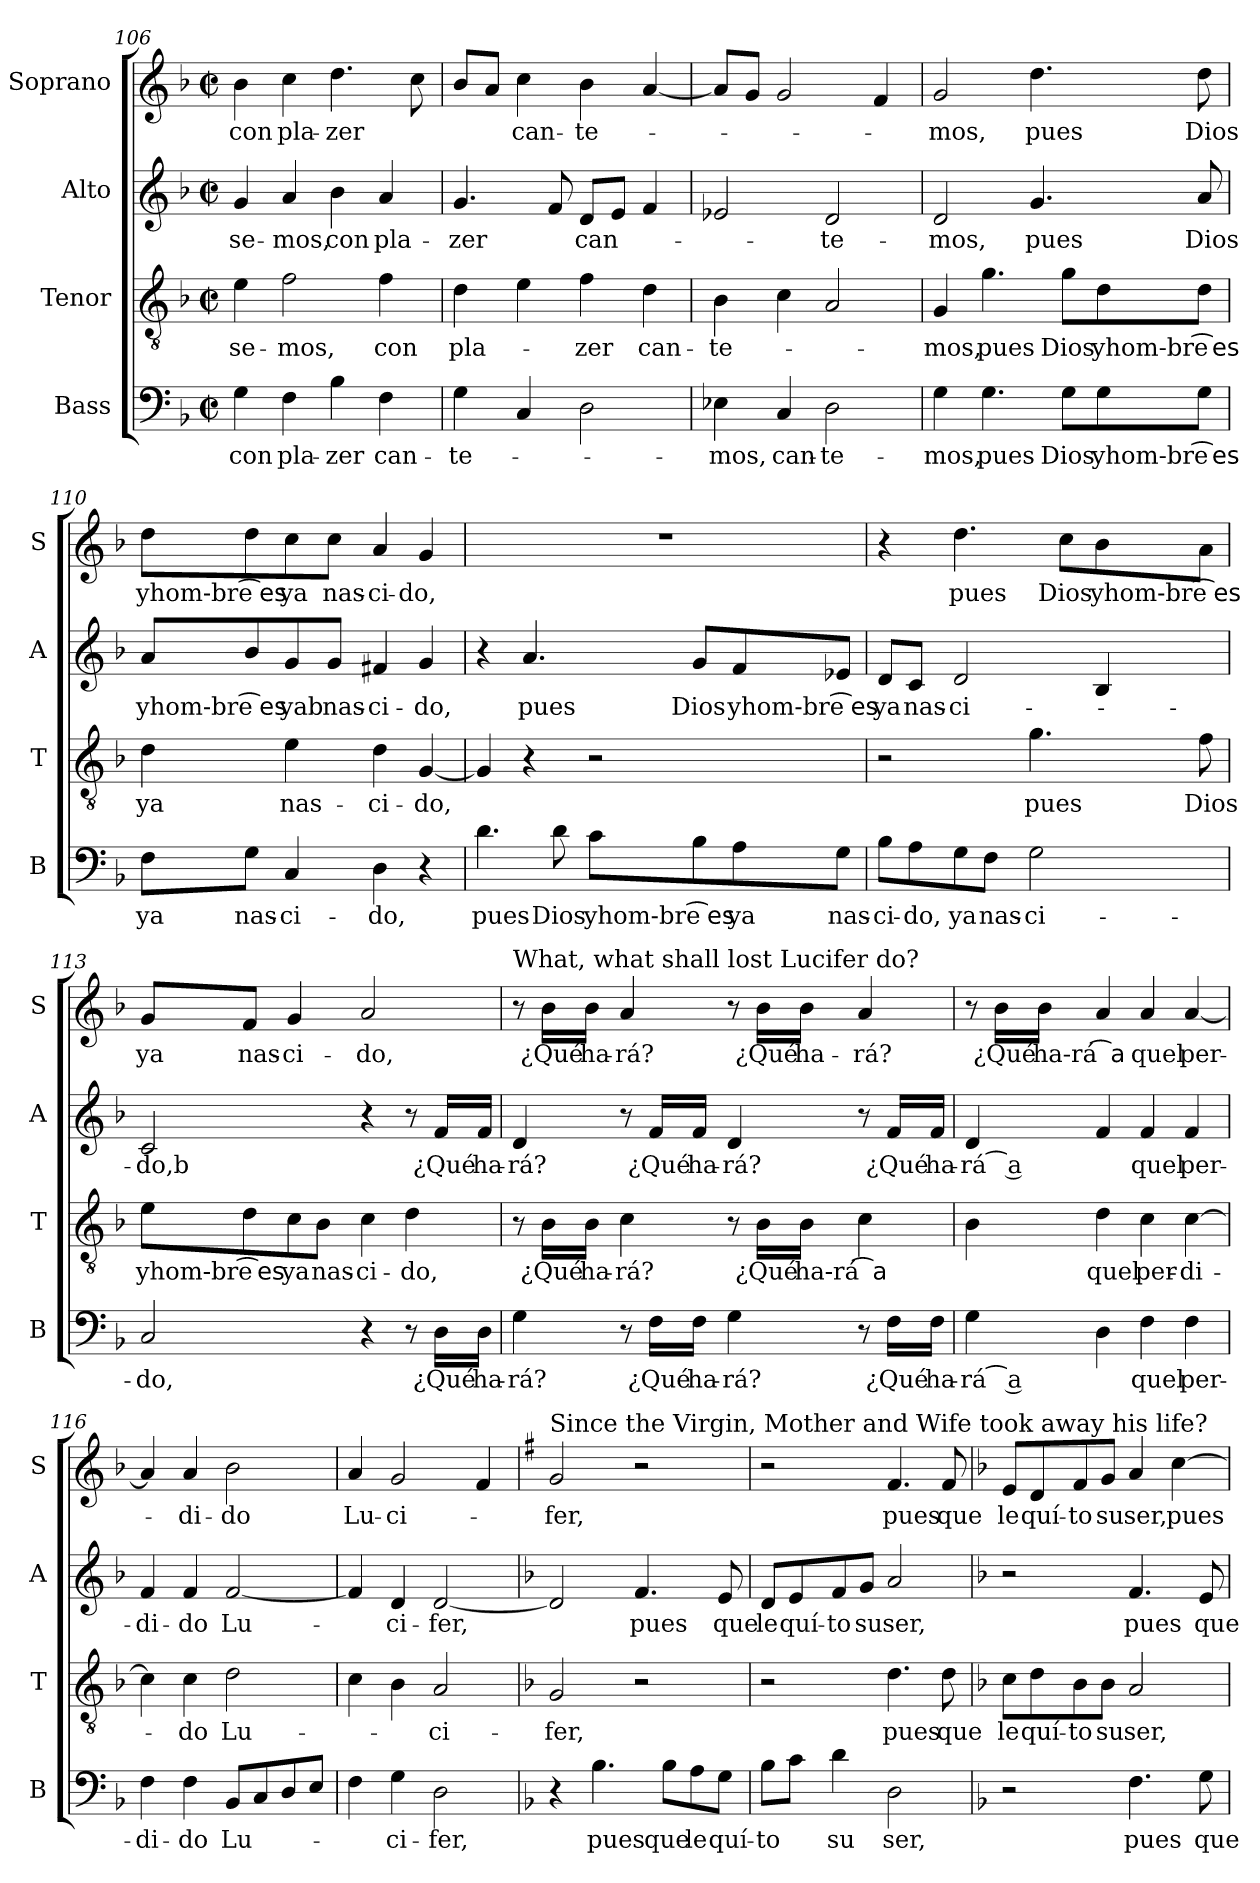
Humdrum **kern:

**kern	**text	**kern	**text	**kern	**text	**kern	**text
*part4	*part4	*part3	*part3	*part2	*part2	*part1	*part1
*staff4	*staff4	*staff3	*staff3	*staff2	*staff2	*staff1	*staff1
*I"Bass	*	*I"Tenor	*	*I"Alto	*	*I"Soprano	*
*I'B	*	*I'T	*	*I'A	*	*I'S	*
*clefF4	*	*clefGv2	*	*clefG2	*	*clefG2	*
*k[b-]	*	*k[b-]	*	*k[b-]	*	*k[b-]	*
*F:	*	*F:	*	*F:	*	*F:	*
*M2/2	*	*M2/2	*	*M2/2	*	*M2/2	*
*met(c|)	*	*met(c|)	*	*met(c|)	*	*met(c|)	*
=106	=106	=106	=106	=106	=106	=106	=106
!	!LO:LY:b:cj	!	!LO:LY:b:cj	!	!LO:LY:b:cj	!	!LO:LY:b:cj
4G\	con	4e\	-se-	4g/	-se-	4b-\	con
!	!LO:LY:b:cj	!	!LO:LY:b:cj	!	!LO:LY:b:cj	!	!LO:LY:b:cj
4F\	pla-	2f\	-mos,	4a/	-mos,	4cc\	pla-
!	!LO:LY:b:cj	!	!	!	!LO:LY:b:cj	!	!LO:LY:b
4B-\	-zer	.	.	4b-\	con	4.dd\	-zer
!	!LO:LY:b:cj	!	!LO:LY:b:cj	!	!LO:LY:b:cj	!	!
4F\	can-	4f\	con	4a/	pla-	.	.
.	.	.	.	.	.	8cc\	.
=107	=107	=107	=107	=107	=107	=107	=107
!	!LO:LY:b:cj	!	!LO:LY:b:cj	!	!LO:LY:b	!	!
4G\	-te-	4d\	pla-	4.g/	-zer	8b-/L	.
.	.	.	.	.	.	8a/J	.
!	!	!	!	!	!	!	!LO:LY:b:cj
4C/	.	4e\	.	.	.	4cc\	can-
.	.	.	.	8f/	.	.	.
!	!	!	!LO:LY:b:cj	!	!LO:LY:b	!	!LO:LY:b:cj
2D\	.	4f\	-zer	8d/L	can-	4b-\	-te-
.	.	.	.	8e/J	.	.	.
!	!	!	!LO:LY:b:cj	!	!	!	!
.	.	4d\	can-	4f/	.	[<4a/	.
=108	=108	=108	=108	=108	=108	=108	=108
!	!LO:LY:b:cj	!	!LO:LY:b:cj	!	!	!	!
4E-\	-mos,	4B-\	-te-	2e-X/	.	8a/L]	.
.	.	.	.	.	.	8g/J	.
!	!LO:LY:b:cj	!	!	!	!	!	!
4C/	can-	4c\	.	.	.	2g/	.
!	!LO:LY:b:cj	!	!	!	!LO:LY:b:cj	!	!
2D\	-te-	2A/	.	2d/	-te-	.	.
.	.	.	.	.	.	4f/	.
!!LO:PB:g=z
=109	=109	=109	=109	=109	=109	=109	=109
!	!LO:LY:b:cj	!	!LO:LY:b:cj	!	!LO:LY:b:cj	!	!LO:LY:b:cj
4G\	-mos,	4G/	-mos,	2d/	-mos,	2g/	-mos,
!	!LO:LY:b:cj	!	!LO:LY:b:cj	!	!	!	!
4.G\	pues	4.g\	pues	.	.	.	.
!	!	!	!	!	!LO:LY:b:cj	!	!LO:LY:b:cj
.	.	.	.	4.g/	pues	4.dd\	pues
!	!LO:LY:b:cj	!	!LO:LY:b:cj	!	!	!	!
8G\L	Dios	8g\L	Dios	.	.	.	.
!	!LO:LY:b:cj	!	!LO:LY:b:cj	!	!	!	!
8G\	yhom-bre	8d\	yhom-bre	.	.	.	.
!	!LO:LY:b	!	!LO:LY:b	!	!LO:LY:b:cj	!	!LO:LY:b:cj
8G\J	⁀es	8d\J	⁀es	8a/	Dios	8dd\	Dios
=110	=110	=110	=110	=110	=110	=110	=110
!	!LO:LY:b:cj	!	!LO:LY:b:cj	!	!LO:LY:b	!	!LO:LY:b
8F\L	ya	4d\	ya	8a/L	yhom-bre	8dd\L	yhom-bre
!	!LO:LY:b:cj	!	!	!	!LO:LY:b	!	!LO:LY:b
8G\J	nas-	.	.	8b-/	⁀es	8dd\	⁀es
!	!LO:LY:b:cj	!	!LO:LY:b:cj	!	!LO:LY:b:cj	!	!LO:LY:b:cj
4C/	-ci-	4e\	nas-	8g/	yab	8cc\	ya
!	!	!	!	!	!LO:LY:b:cj	!	!LO:LY:b:cj
.	.	.	.	8g/J	nas-	8cc\J	nas-
!	!LO:LY:b:cj	!	!LO:LY:b:cj	!	!LO:LY:b:cj	!	!LO:LY:b:cj
4D\	-do,	4d\	-ci-	4f#/	-ci-	4a/	-ci-
!	!	!	!LO:LY:b	!	!LO:LY:b:cj	!	!LO:LY:b:cj
4r	.	[<4G/	-do,	4g/	-do,	4g/	-do,
=111	=111	=111	=111	=111	=111	=111	=111
!	!LO:LY:b:cj	!	!	!	!	!	!
4.d\	pues	4G/]	.	4r	.	1r	.
!	!	!	!	!	!LO:LY:b:cj	!	!
.	.	4r	.	4.a/	pues	.	.
!	!LO:LY:b:cj	!	!	!	!	!	!
8d\	Dios	.	.	.	.	.	.
!	!LO:LY:b:cj	!	!	!	!	!	!
8c\L	yhom-bre	2r	.	.	.	.	.
!	!LO:LY:b	!	!	!	!LO:LY:b:cj	!	!
8B-\	⁀es	.	.	8g/L	Dios	.	.
!	!LO:LY:b:cj	!	!	!	!LO:LY:b:cj	!	!
8A\	ya	.	.	8f/	yhom-bre	.	.
!	!LO:LY:b:cj	!	!	!	!LO:LY:b	!	!
8G\J	nas-	.	.	8e-/J	⁀es	.	.
!!LO:LB:g=z
=112	=112	=112	=112	=112	=112	=112	=112
!	!LO:LY:b:cj	!	!	!	!LO:LY:b:cj	!	!
8B-\L	-ci-	2r	.	8d/L	ya	4r	.
!	!LO:LY:b:cj	!	!	!	!LO:LY:b:cj	!	!
8A\	-do,	.	.	8c/J	nas-	.	.
!	!LO:LY:b:cj	!	!	!	!LO:LY:b:cj	!	!LO:LY:b:cj
8G\	ya	.	.	2d/	-ci-	4.dd\	pues
!	!LO:LY:b:cj	!	!	!	!	!	!
8F\J	nas-	.	.	.	.	.	.
!	!LO:LY:b:rj	!	!LO:LY:b:cj	!	!	!	!
2G\	-ci-	4.g\	pues	.	.	.	.
!	!	!	!	!	!	!	!LO:LY:b:cj
.	.	.	.	.	.	8cc\L	Dios
!	!	!	!	!	!	!	!LO:LY:b:cj
.	.	.	.	4B-/	.	8b-\	yhom-bre
!	!	!	!LO:LY:b:cj	!	!	!	!LO:LY:b
.	.	8f\	Dios	.	.	8a\J	⁀es
=113	=113	=113	=113	=113	=113	=113	=113
!	!LO:LY:b:cj	!	!LO:LY:b	!	!LO:LY:b:rj	!	!LO:LY:b:cj
2C/	-do,	8e\L	yhom-bre	2c/	-do,b	8g/L	ya
!	!	!	!LO:LY:b	!	!	!	!LO:LY:b:cj
.	.	8d\	⁀es	.	.	8f/J	nas-
!	!	!	!LO:LY:b:cj	!	!	!	!LO:LY:b:cj
.	.	8c\	ya	.	.	4g/	-ci-
!	!	!	!LO:LY:b	!	!	!	!
.	.	8B-\J	nas-	.	.	.	.
!	!	!	!LO:LY:b:cj	!	!	!	!LO:LY:b:cj
4r	.	4c\	-ci-	4r	.	2a/	-do,
!	!	!	!LO:LY:b:rj	!	!	!	!
8r	.	4d\	-do,	8r	.	.	.
!	!LO:LY:b:cj	!	!	!	!LO:LY:b:cj	!	!
16D\L	¿Qué	.	.	16f/L	¿Qué	.	.
!	!LO:LY:b:cj	!	!	!	!LO:LY:b:cj	!	!
16D\J	ha-	.	.	16f/J	ha-	.	.
=114	=114	=114	=114	=114	=114	=114	=114
!	!	!	!	!	!	!LO:TX:a:t=What, what shall lost Lucifer do?	!
!	!LO:LY:b:cj	!	!	!	!LO:LY:b:cj	!	!
4G\	-rá?	8r	.	4d/	-rá?	8r	.
!	!	!	!LO:LY:b:cj	!	!	!	!LO:LY:b:cj
.	.	16B-\L	¿Qué	.	.	16b-\L	¿Qué
!	!	!	!LO:LY:b	!	!	!	!LO:LY:b
.	.	16B-\J	ha-	.	.	16b-\J	ha-
!	!	!	!LO:LY:b:cj	!	!	!	!LO:LY:b:cj
8r	.	4c\	-rá?	8r	.	4a/	-rá?
!	!LO:LY:b:cj	!	!	!	!LO:LY:b:cj	!	!
16F\L	¿Qué	.	.	16f/L	¿Qué	.	.
!	!LO:LY:b	!	!	!	!LO:LY:b	!	!
16F\J	ha-	.	.	16f/J	ha-	.	.
!	!LO:LY:b:cj	!	!	!	!LO:LY:b:cj	!	!
4G\	-rá?	8r	.	4d/	-rá?	8r	.
!	!	!	!LO:LY:b:cj	!	!	!	!LO:LY:b:cj
.	.	16B-\L	¿Qué	.	.	16b-\L	¿Qué
!	!	!	!LO:LY:b	!	!	!	!LO:LY:b
.	.	16B-\J	ha-rá	.	.	16b-\J	ha-
!	!	!	!LO:LY:b	!	!	!	!LO:LY:b:cj
8r	.	4c\	⁀a	8r	.	4a/	-rá?
!	!LO:LY:b:cj	!	!	!	!LO:LY:b:cj	!	!
16F\L	¿Qué	.	.	16f/L	¿Qué	.	.
!	!LO:LY:b:cj	!	!	!	!LO:LY:b:cj	!	!
16F\J	ha-	.	.	16f/J	ha-	.	.
!!LO:LB:g=z
=115	=115	=115	=115	=115	=115	=115	=115
!	!LO:LY:b:cj	!	!	!	!LO:LY:b:cj	!	!
4G\	-rá⁀ a	4B-\	.	4d/	-rá⁀ a	8r	.
!	!	!	!	!	!	!	!LO:LY:b:cj
.	.	.	.	.	.	16b-\L	¿Qué
!	!	!	!	!	!	!	!LO:LY:b
.	.	.	.	.	.	16b-\J	ha-rá
!	!	!	!LO:LY:b:cj	!	!	!	!LO:LY:b
4D\	.	4d\	quel	4f/	.	4a/	⁀a
!	!LO:LY:b:cj	!	!LO:LY:b:cj	!	!LO:LY:b:cj	!	!LO:LY:b:cj
4F\	quel	4c\	per-	4f/	quel	4a/	quel
!	!LO:LY:b:cj	!	!LO:LY:b:cj	!	!LO:LY:b:cj	!	!LO:LY:b:cj
4F\	per-	[>4c\	-di-	4f/	per-	[<4a/	per-
=116	=116	=116	=116	=116	=116	=116	=116
!	!LO:LY:b:cj	!	!	!	!LO:LY:b:cj	!	!
4F\	-di-	4c\]	.	4f/	-di-	4a/]	.
!	!LO:LY:b:cj	!	!LO:LY:b:cj	!	!LO:LY:b:cj	!	!LO:LY:b:cj
4F\	-do	4c\	-do	4f/	-do	4a/	-di-
!	!LO:LY:b:cj	!	!LO:LY:b:cj	!	!LO:LY:b:cj	!	!LO:LY:b:cj
8BB-/L	Lu-	2d\	Lu-	[<2f/	Lu-	2b-\	-do
8C/	.	.	.	.	.	.	.
8D/	.	.	.	.	.	.	.
8E/J	.	.	.	.	.	.	.
=117	=117	=117	=117	=117	=117	=117	=117
!	!	!	!	!	!	!	!LO:LY:b:cj
4F\	.	4c\	.	4f/]	.	4a/	Lu-
!	!LO:LY:b:cj	!	!	!	!LO:LY:b:cj	!	!LO:LY:b:cj
4G\	-ci-	4B-\	.	4d/	-ci-	2g/	-ci-
!	!LO:LY:b:cj	!	!LO:LY:b:cj	!	!LO:LY:b	!	!
2D\	-fer,	2A/	-ci-	[<2d/	-fer,	.	.
.	.	.	.	.	.	4f/	.
=118	=118	=118	=118	=118	=118	=118	=118
*	*	*	*	*	*	*k[f#]	*
*	*	*	*	*	*	*G:	*
!	!	!	!	!	!	!LO:TX:a:t=Since the Virgin, Mother and Wife took away his life?	!
!	!	!	!LO:LY:b:cj	!	!	!	!LO:LY:b:cj
4r	.	2G/	-fer,	2d/]	.	2g/	-fer,
!	!LO:LY:b:cj	!	!	!	!	!	!
4.B-\	pues	.	.	.	.	.	.
!	!	!	!	!	!LO:LY:b:cj	!	!
.	.	2r	.	4.f/	pues	2r	.
!	!LO:LY:b:cj	!	!	!	!	!	!
8B-\L	que	.	.	.	.	.	.
!	!LO:LY:b:cj	!	!	!	!	!	!
8A\	le	.	.	.	.	.	.
!	!LO:LY:b:cj	!	!	!	!LO:LY:b:cj	!	!
8G\J	quí-	.	.	8e/	que	.	.
=119	=119	=119	=119	=119	=119	=119	=119
!	!LO:LY:b:cj	!	!	!	!LO:LY:b:cj	!	!
8B-\L	-to	2r	.	8d/L	le	2r	.
!	!	!	!	!	!LO:LY:b:cj	!	!
8c\J	.	.	.	8e/	quí-	.	.
!	!LO:LY:b:cj	!	!	!	!LO:LY:b:rj	!	!
4d\	su	.	.	8f/	-to	.	.
!	!	!	!	!	!LO:LY:b:cj	!	!
.	.	.	.	8g/J	su	.	.
!	!LO:LY:b:cj	!	!LO:LY:b:cj	!	!LO:LY:b:cj	!	!LO:LY:b:cj
2D\	ser,	4.d\	pues	2a/	ser,	4.f#/	pues
!	!	!	!LO:LY:b:cj	!	!	!	!LO:LY:b:cj
.	.	8d\	que	.	.	8f#/	que
!!LO:PB:g=z
=120	=120	=120	=120	=120	=120	=120	=120
*	*	*	*	*	*	*k[b-]	*
*	*	*	*	*	*	*F:	*
!	!	!	!LO:LY:b:cj	!	!	!	!LO:LY:b:cj
2r	.	8c\L	le	2r	.	8e/L	le
!	!	!	!LO:LY:b:cj	!	!	!	!LO:LY:b:cj
.	.	8d\	quí-	.	.	8d/	quí-
!	!	!	!LO:LY:b:rj	!	!	!	!LO:LY:b:rj
.	.	8B-\	-to	.	.	8f/	-to
!	!	!	!LO:LY:b:cj	!	!	!	!LO:LY:b:cj
.	.	8B-\J	su	.	.	8g/J	su
!	!LO:LY:b:cj	!	!LO:LY:b:cj	!	!LO:LY:b:cj	!	!LO:LY:b:cj
4.F\	pues	2A/	ser,	4.f/	pues	4a/	ser,
!	!	!	!	!	!	!	!LO:LY:b
.	.	.	.	.	.	[>4cc\	pues
!	!LO:LY:b:cj	!	!	!	!LO:LY:b:cj	!	!
8G\	que	.	.	8e/	que	.	.
=	=	=	=	=	=	=	=
*-	*-	*-	*-	*-	*-	*-	*-
